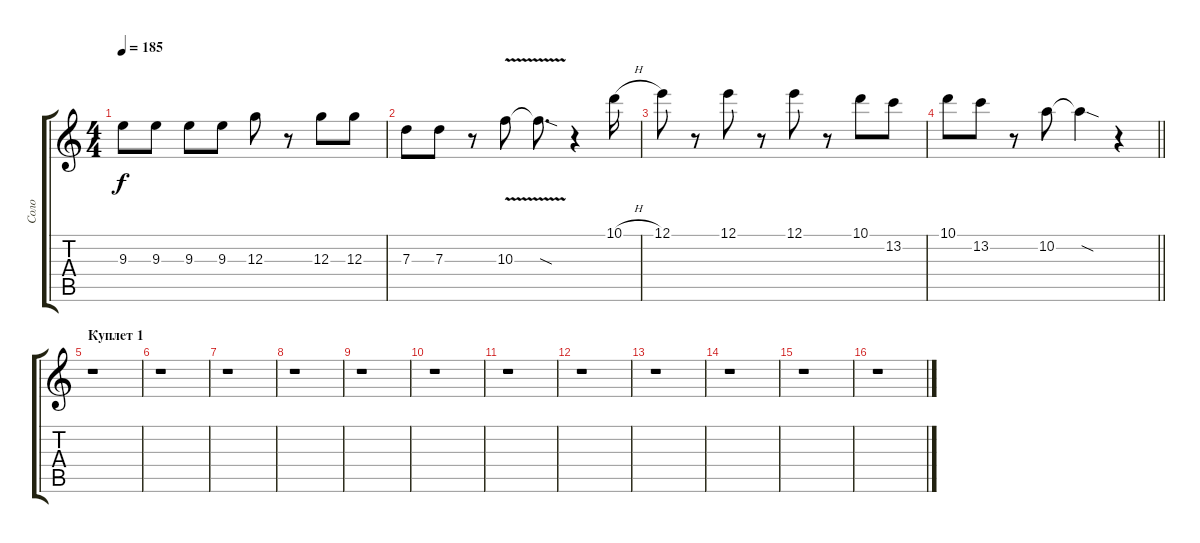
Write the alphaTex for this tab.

\track ("Соло" "Соло") {instrument overdrivenguitar}
\staff {score tabs}
\tuning (E4 B3 G3 D3 A2 E2) {hide}
\ts (4 4)
\tempo 185
\clef g2
\ks c
9.3.8{dy f} 9.3.8 9.3.8 9.3.8 12.3.8 r.8 12.3.8 12.3.8 |
7.3.8 7.3.8 r.8 10.3{v}.8 10.3{sod t}.8{d} r.4 10.1{h}.16 |
12.1.8 r.8 12.1.8 r.8 12.1.8 r.8 10.1.8 13.2.8 |
\barLineRight lightlight
10.1.8 13.2.8 r.8 10.2.8 10.2{sod t}.4 r.4 |
\section ("" "Куплет 1")
r.1 |
r.1 |
r.1 |
r.1 |
r.1 |
r.1 |
r.1 |
r.1 |
r.1 |
r.1 |
r.1 |
r.1
